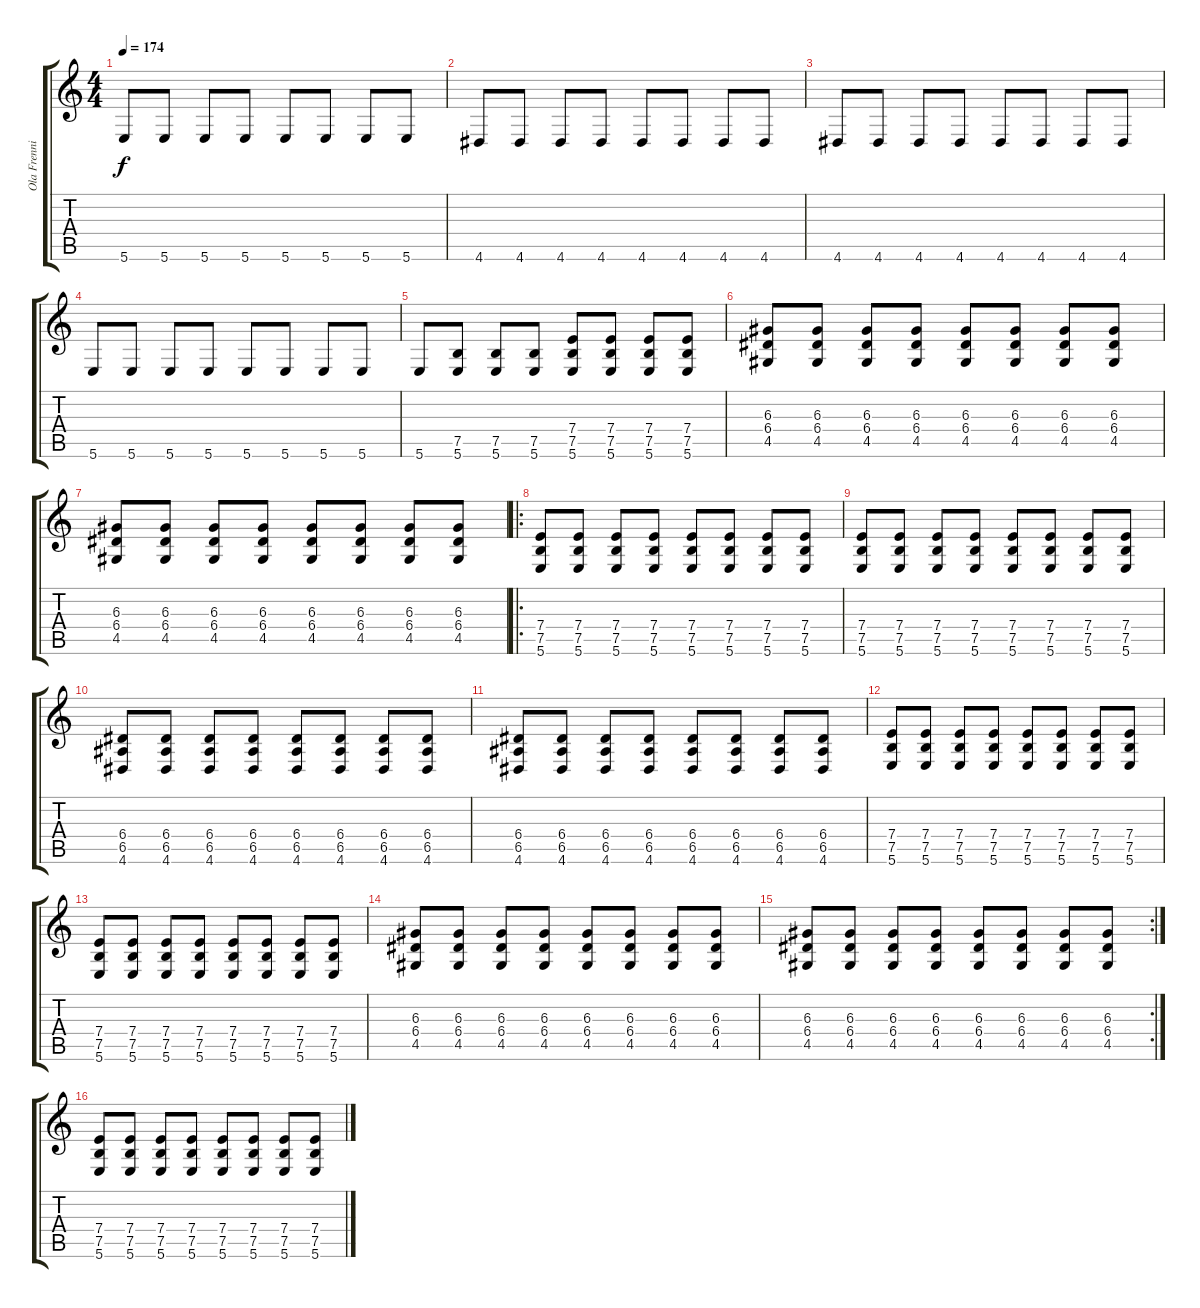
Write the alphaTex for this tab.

\track ("Ola Frenning" "Ola Frenni") {instrument distortionguitar}
\staff {score tabs}
\tuning (B3 Gb3 D3 A2 E2 B1) {hide}
\ts (4 4)
\tempo 174
\clef g2
\ks c
5.6.8{dy f} 5.6.8 5.6.8 5.6.8 5.6.8 5.6.8 5.6.8 5.6.8 |
4.6.8 4.6.8 4.6.8 4.6.8 4.6.8 4.6.8 4.6.8 4.6.8 |
4.6.8 4.6.8 4.6.8 4.6.8 4.6.8 4.6.8 4.6.8 4.6.8 |
5.6.8 5.6.8 5.6.8 5.6.8 5.6.8 5.6.8 5.6.8 5.6.8 |
5.6.8 (7.5 5.6).8 (7.5 5.6).8 (7.5 5.6).8 (7.4 7.5 5.6).8 (7.4 7.5 5.6).8 (7.4 7.5 5.6).8 (7.4 7.5 5.6).8 |
(6.3 6.4 4.5).8 (6.3 6.4 4.5).8 (6.3 6.4 4.5).8 (6.3 6.4 4.5).8 (6.3 6.4 4.5).8 (6.3 6.4 4.5).8 (6.3 6.4 4.5).8 (6.3 6.4 4.5).8 |
(6.3 6.4 4.5).8 (6.3 6.4 4.5).8 (6.3 6.4 4.5).8 (6.3 6.4 4.5).8 (6.3 6.4 4.5).8 (6.3 6.4 4.5).8 (6.3 6.4 4.5).8 (6.3 6.4 4.5).8 |
\ro
(7.4 7.5 5.6).8 (7.4 7.5 5.6).8 (7.4 7.5 5.6).8 (7.4 7.5 5.6).8 (7.4 7.5 5.6).8 (7.4 7.5 5.6).8 (7.4 7.5 5.6).8 (7.4 7.5 5.6).8 |
(7.4 7.5 5.6).8 (7.4 7.5 5.6).8 (7.4 7.5 5.6).8 (7.4 7.5 5.6).8 (7.4 7.5 5.6).8 (7.4 7.5 5.6).8 (7.4 7.5 5.6).8 (7.4 7.5 5.6).8 |
(6.4 6.5 4.6).8 (6.4 6.5 4.6).8 (6.4 6.5 4.6).8 (6.4 6.5 4.6).8 (6.4 6.5 4.6).8 (6.4 6.5 4.6).8 (6.4 6.5 4.6).8 (6.4 6.5 4.6).8 |
(6.4 6.5 4.6).8 (6.4 6.5 4.6).8 (6.4 6.5 4.6).8 (6.4 6.5 4.6).8 (6.4 6.5 4.6).8 (6.4 6.5 4.6).8 (6.4 6.5 4.6).8 (6.4 6.5 4.6).8 |
(7.4 7.5 5.6).8 (7.4 7.5 5.6).8 (7.4 7.5 5.6).8 (7.4 7.5 5.6).8 (7.4 7.5 5.6).8 (7.4 7.5 5.6).8 (7.4 7.5 5.6).8 (7.4 7.5 5.6).8 |
(7.4 7.5 5.6).8 (7.4 7.5 5.6).8 (7.4 7.5 5.6).8 (7.4 7.5 5.6).8 (7.4 7.5 5.6).8 (7.4 7.5 5.6).8 (7.4 7.5 5.6).8 (7.4 7.5 5.6).8 |
(6.3 6.4 4.5).8 (6.3 6.4 4.5).8 (6.3 6.4 4.5).8 (6.3 6.4 4.5).8 (6.3 6.4 4.5).8 (6.3 6.4 4.5).8 (6.3 6.4 4.5).8 (6.3 6.4 4.5).8 |
\rc 2
(6.3 6.4 4.5).8 (6.3 6.4 4.5).8 (6.3 6.4 4.5).8 (6.3 6.4 4.5).8 (6.3 6.4 4.5).8 (6.3 6.4 4.5).8 (6.3 6.4 4.5).8 (6.3 6.4 4.5).8 |
(7.4 7.5 5.6).8 (7.4 7.5 5.6).8 (7.4 7.5 5.6).8 (7.4 7.5 5.6).8 (7.4 7.5 5.6).8 (7.4 7.5 5.6).8 (7.4 7.5 5.6).8 (7.4 7.5 5.6).8
